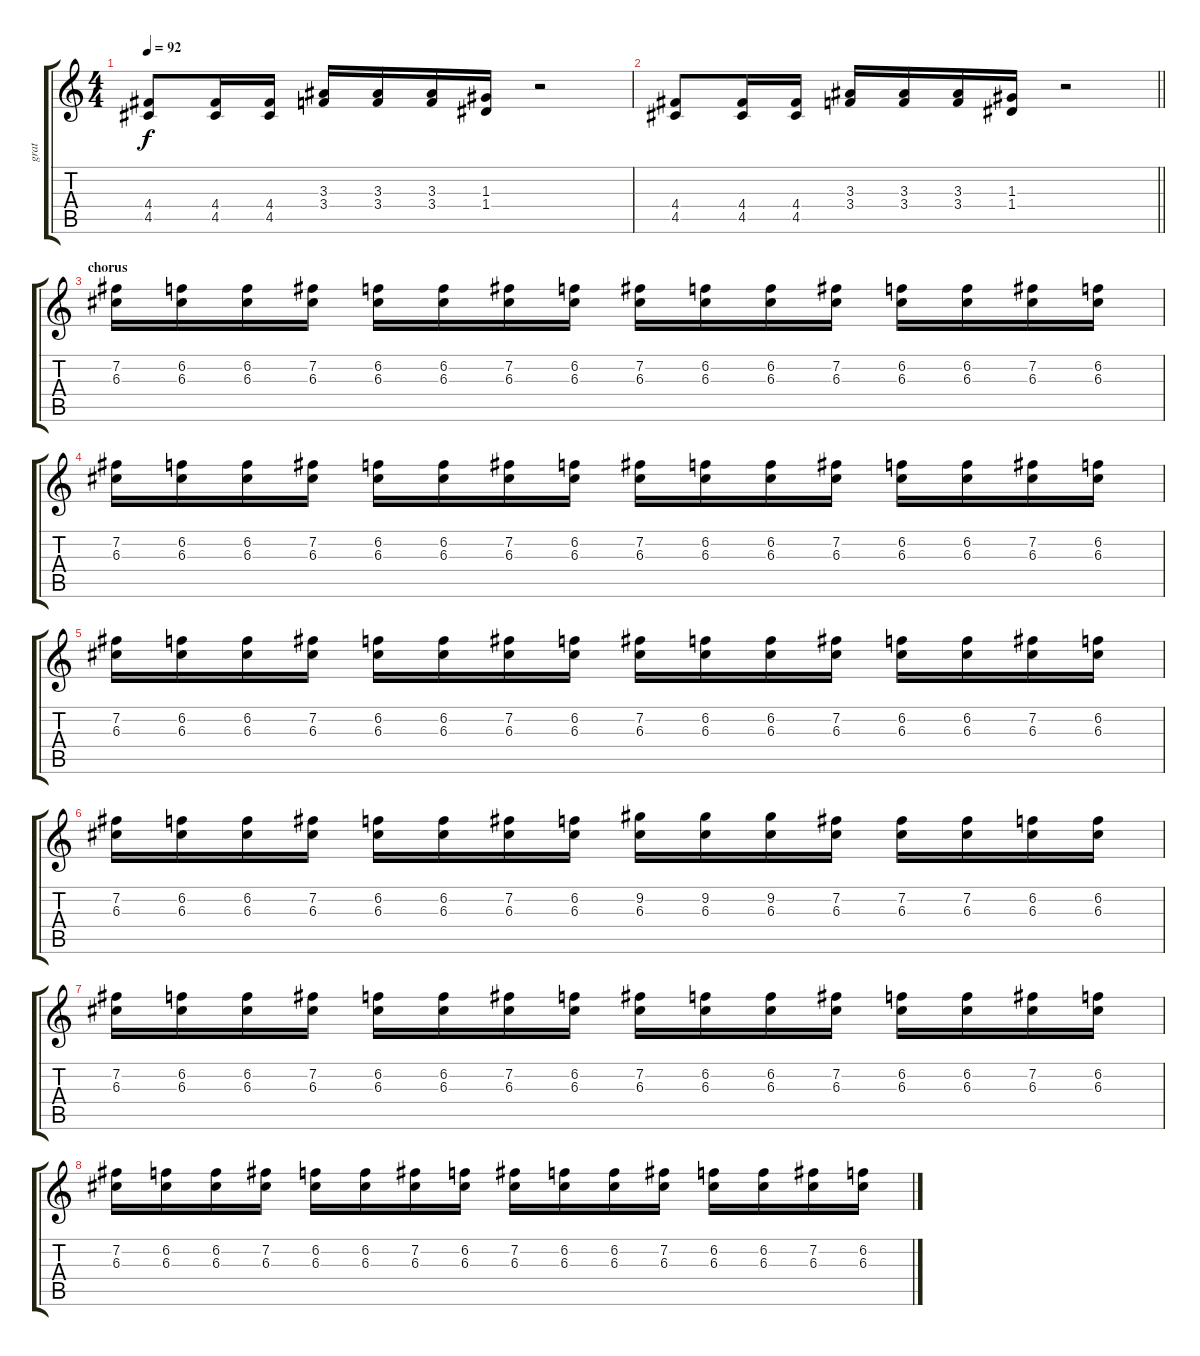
\track ("grat " "grat ") {instrument distortionguitar}
\staff {score tabs}
\tuning (E4 B3 G3 D3 A2 E2) {hide}
\ts (4 4)
\tempo 92
\clef g2
\ks c
(4.4 4.5).8{dy f} (4.4 4.5).16 (4.4 4.5).16 (3.3 3.4).16 (3.3 3.4).16 (3.3 3.4).16 (1.3 1.4).16 r.2 |
\barLineRight lightlight
(4.4 4.5).8 (4.4 4.5).16 (4.4 4.5).16 (3.3 3.4).16 (3.3 3.4).16 (3.3 3.4).16 (1.3 1.4).16 r.2 |
\section ("" "chorus")
(7.2 6.3).16 (6.2 6.3).16 (6.2 6.3).16 (7.2 6.3).16 (6.2 6.3).16 (6.2 6.3).16 (7.2 6.3).16 (6.2 6.3).16 (7.2 6.3).16 (6.2 6.3).16 (6.2 6.3).16 (7.2 6.3).16 (6.2 6.3).16 (6.2 6.3).16 (7.2 6.3).16 (6.2 6.3).16 |
(7.2 6.3).16 (6.2 6.3).16 (6.2 6.3).16 (7.2 6.3).16 (6.2 6.3).16 (6.2 6.3).16 (7.2 6.3).16 (6.2 6.3).16 (7.2 6.3).16 (6.2 6.3).16 (6.2 6.3).16 (7.2 6.3).16 (6.2 6.3).16 (6.2 6.3).16 (7.2 6.3).16 (6.2 6.3).16 |
(7.2 6.3).16 (6.2 6.3).16 (6.2 6.3).16 (7.2 6.3).16 (6.2 6.3).16 (6.2 6.3).16 (7.2 6.3).16 (6.2 6.3).16 (7.2 6.3).16 (6.2 6.3).16 (6.2 6.3).16 (7.2 6.3).16 (6.2 6.3).16 (6.2 6.3).16 (7.2 6.3).16 (6.2 6.3).16 |
(7.2 6.3).16 (6.2 6.3).16 (6.2 6.3).16 (7.2 6.3).16 (6.2 6.3).16 (6.2 6.3).16 (7.2 6.3).16 (6.2 6.3).16 (9.2 6.3).16 (9.2 6.3).16 (9.2 6.3).16 (7.2 6.3).16 (7.2 6.3).16 (7.2 6.3).16 (6.2 6.3).16 (6.2 6.3).16 |
(7.2 6.3).16 (6.2 6.3).16 (6.2 6.3).16 (7.2 6.3).16 (6.2 6.3).16 (6.2 6.3).16 (7.2 6.3).16 (6.2 6.3).16 (7.2 6.3).16 (6.2 6.3).16 (6.2 6.3).16 (7.2 6.3).16 (6.2 6.3).16 (6.2 6.3).16 (7.2 6.3).16 (6.2 6.3).16 |
(7.2 6.3).16 (6.2 6.3).16 (6.2 6.3).16 (7.2 6.3).16 (6.2 6.3).16 (6.2 6.3).16 (7.2 6.3).16 (6.2 6.3).16 (7.2 6.3).16 (6.2 6.3).16 (6.2 6.3).16 (7.2 6.3).16 (6.2 6.3).16 (6.2 6.3).16 (7.2 6.3).16 (6.2 6.3).16
